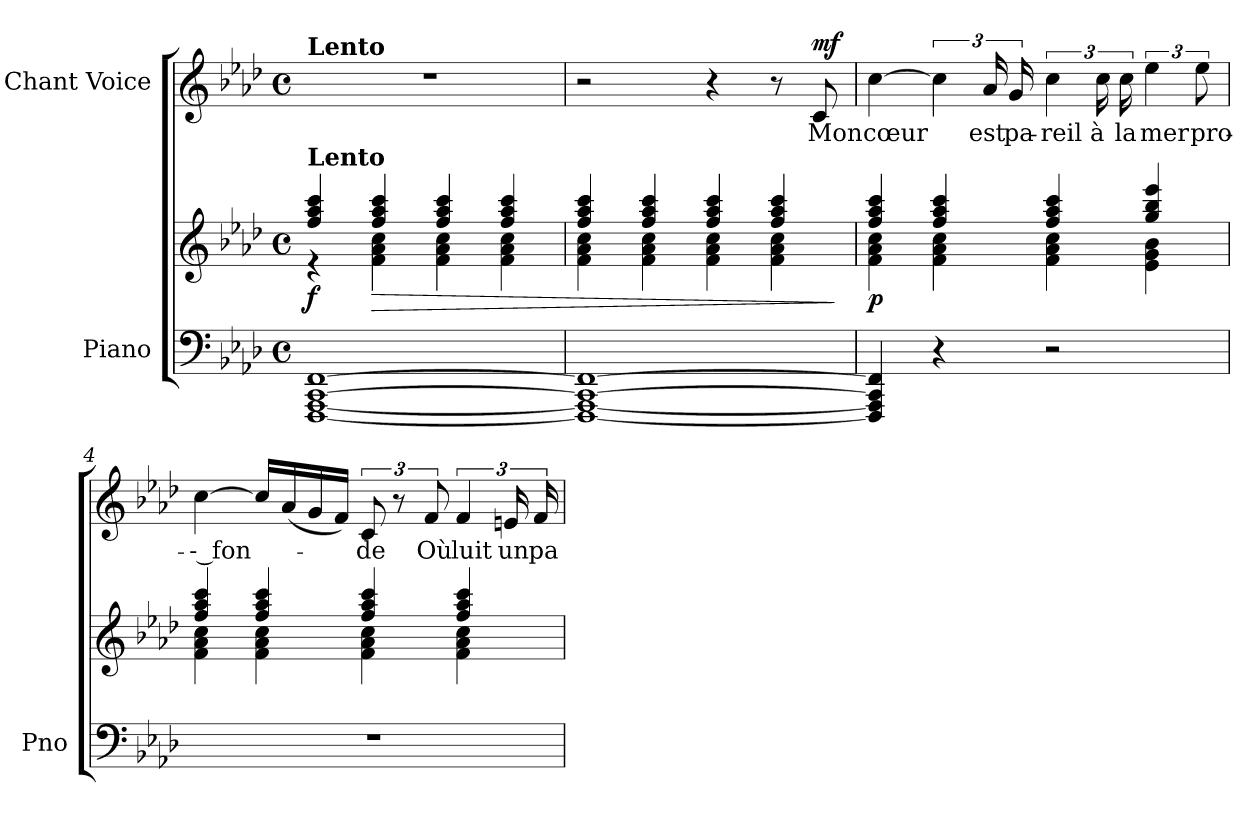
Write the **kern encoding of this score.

**kern	**kern	**dynam	**kern	**text	**dynam
*part2	*part2	*part2	*part1	*part1	*part1
*staff3	*staff2	*staff2/3	*staff1	*staff1	*staff1
*I"Piano	*	*	*I"Chant Voice	*	*
*I'Pno	*	*	*	*	*
*clefF4	*clefG2	*	*clefG2	*	*
*k[b-e-a-d-]	*k[b-e-a-d-]	*	*k[b-e-a-d-]	*	*
*M4/4	*M4/4	*	*M4/4	*	*
*met(c)	*met(c)	*	*met(c)	*	*
*MM42	*MM42	*	*MM42	*	*
=1	=1	=1	=1	=1	=1
*	*^	*	*	*	*
!	!	!	!	!LO:TX:a:B:t=Lento	!	!
!	!LO:TX:a:B:t=Lento	!	!	!	!	!
!	!	!	!LO:DY:b	!	!	!
[1FFF [1AAA- [>1CC [1FF	4ff/ 4aa-/ 4ccc/	4r	f	1r	.	.
!	!	!	!LO:HP:b	!	!	!
.	4ff/ 4aa-/ 4ccc/	4f\ 4a-\ 4cc\	>	.	.	.
.	4ff/ 4aa-/ 4ccc/	4f\ 4a-\ 4cc\	.	.	.	.
.	4ff/ 4aa-/ 4ccc/	4f\ 4a-\ 4cc\	.	.	.	.
=2	=2	=2	=2	=2	=2	=2
1FFF_ 1AAA-_ 1CC_ 1FF_	4ff/ 4aa-/ 4ccc/	4f\ 4a-\ 4cc\	.	2r	.	.
.	4ff/ 4aa-/ 4ccc/	4f\ 4a-\ 4cc\	.	.	.	.
.	4ff/ 4aa-/ 4ccc/	4f\ 4a-\ 4cc\	.	4r	.	.
.	4ff/ 4aa-/ 4ccc/	4f\ 4a-\ 4cc\	.	8r	.	.
!	!	!	!	!	!LO:LY:b	!LO:DY:a
.	.	.	.	8c/	Mon	mf
*	*v	*v	*	*	*	*
.	.	]	.	.	.
=3	=3	=3	=3	=3	=3
*	*^	*	*	*	*
!	!	!	!LO:DY:b	!	!LO:LY:b	!
4FFF/] 4AAA-/] 4CC/] 4FF/]	4ff/ 4aa-/ 4ccc/	4f\ 4a-\ 4cc\	p	[4cc\	cœur	.
4r	4ff/ 4aa-/ 4ccc/	4f\ 4a-\ 4cc\	.	6cc\]	.	.
!	!	!	!	!	!LO:LY:b	!
.	.	.	.	24a-/	est	.
!	!	!	!	!	!LO:LY:b	!
.	.	.	.	24g/	pa-	.
!	!	!	!	!	!LO:LY:b	!
2r	4ff/ 4aa-/ 4ccc/	4f\ 4a-\ 4cc\	.	6cc\	-reil	.
!	!	!	!	!	!LO:LY:b	!
.	.	.	.	24cc\	à	.
!	!	!	!	!	!LO:LY:b	!
.	.	.	.	24cc\	la	.
!	!	!	!	!	!LO:LY:b	!
.	4gg/ 4bb-/ 4eee-/	4e-\ 4g\ 4b-\	.	6ee-\	mer	.
!	!	!	!	!	!LO:LY:b	!
.	.	.	.	12ee-\	pro-	.
!!LO:LB:g=z
=4	=4	=4	=4	=4	=4	=4
!	!	!	!	!	!LO:LY:b	!
1r	4ff/ 4aa-/ 4ccc/	4f\ 4a-\ 4cc\	.	[4cc\	-- fon-	.
.	4ff/ 4aa-/ 4ccc/	4f\ 4a-\ 4cc\	.	16cc/LL]	.	.
.	.	.	.	(16a-/	.	.
.	.	.	.	16g/	.	.
.	.	.	.	16f/JJ)	.	.
!	!	!	!	!	!LO:LY:b	!
.	4ff/ 4aa-/ 4ccc/	4f\ 4a-\ 4cc\	.	12c/	-de	.
.	.	.	.	12r	.	.
!	!	!	!	!	!LO:LY:b	!
.	.	.	.	12f/	Où	.
!	!	!	!	!	!LO:LY:b	!
.	4ff/ 4aa-/ 4ccc/	4f\ 4a-\ 4cc\	.	6f/	luit	.
!	!	!	!	!	!LO:LY:b	!
.	.	.	.	24en/	un	.
!	!	!	!	!	!LO:LY:b	!
.	.	.	.	24f/	pa-	.
*	*v	*v	*	*	*	*
=	=	=	=	=	=
*-	*-	*-	*-	*-	*-
